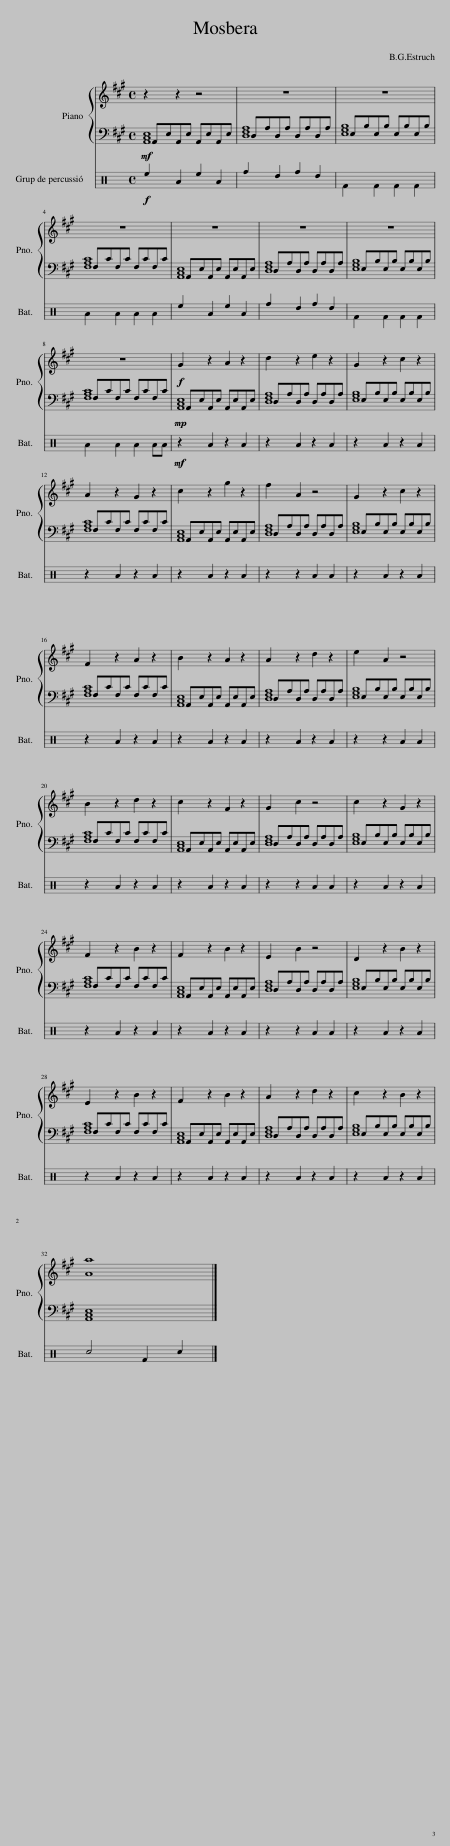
X:1
%%score { 1 | ( 2 3 ) } 4
L:1/8
M:4/4
I:linebreak $
K:A
V:1 treble
V:2 bass
V:3 bass
V:4 perc
K:none
V:1
 z2 z2 z4 | z8 | z8 |$ z8 | z8 | %5
 z8 | z8 |$ z8 |!f! G2 z2 A2 z2 | d2 z2 e2 z2 | %10
 G2 z2 c2 z2 |$ A2 z2 G2 z2 | c2 z2 g2 z2 | f2 A2 z4 | G2 z2 c2 z2 |$ %15
 F2 z2 A2 z2 | B2 z2 A2 z2 | A2 z2 d2 z2 | e2 A2 z4 |$ B2 z2 d2 z2 | %20
 c2 z2 F2 z2 | G2 c2 z4 | c2 z2 G2 z2 |$ F2 z2 B2 z2 | F2 z2 B2 z2 | %25
 E2 B2 z4 | D2 z2 B2 z2 |$ E2 z2 B2 z2 | F2 z2 B2 z2 | A2 z2 d2 z2 | %30
 c2 z2 B2 z2 |$ [Aa]8 |] %32
V:2
!mf! A,,E,A,,E, A,,E,A,,E, | D,A,D,A, D,A,D,A, | E,B,E,B, E,B,E,B, |$ F,CF,C F,CF,C | A,,E,A,,E, A,,E,A,,E, | %5
 D,A,D,A, D,A,D,A, | E,B,E,B, E,B,E,B, |$ F,CF,C F,CF,C |!mp! A,,E,A,,E, A,,E,A,,E, | D,A,D,A, D,A,D,A, | %10
 E,B,E,B, E,B,E,B, |$ F,CF,C F,CF,C | A,,E,A,,E, A,,E,A,,E, | D,A,D,A, D,A,D,A, | E,B,E,B, E,B,E,B, |$ %15
 F,CF,C F,CF,C | A,,E,A,,E, A,,E,A,,E, | D,A,D,A, D,A,D,A, | E,B,E,B, E,B,E,B, |$ F,CF,C F,CF,C | %20
 A,,E,A,,E, A,,E,A,,E, | D,A,D,A, D,A,D,A, | E,B,E,B, E,B,E,B, |$ F,CF,C F,CF,C | A,,E,A,,E, A,,E,A,,E, | %25
 D,A,D,A, D,A,D,A, | E,B,E,B, E,B,E,B, |$ F,CF,C F,CF,C | A,,E,A,,E, A,,E,A,,E, | D,A,D,A, D,A,D,A, | %30
 E,B,E,B, E,B,E,B, |$ [A,,C,E,]8 |] %32
V:3
 [A,,C,E,]8 | [D,F,A,]8 | [E,G,B,]8 |$ [F,A,C]8 | [A,,C,E,]8 | %5
 [D,F,A,]8 | [E,G,B,]8 |$ [F,A,C]8 | [A,,C,E,]8 | [D,F,A,]8 | %10
 [E,G,B,]8 |$ [F,A,C]8 | [A,,C,E,]8 | [D,F,A,]8 | [E,G,B,]8 |$ %15
 [F,A,C]8 | [A,,C,E,]8 | [D,F,A,]8 | [E,G,B,]8 |$ [F,A,C]8 | %20
 [A,,C,E,]8 | [D,F,A,]8 | [E,G,B,]8 |$ [F,A,C]8 | [A,,C,E,]8 | %25
 [D,F,A,]8 | [E,G,B,]8 |$ [F,A,C]8 | [A,,C,E,]8 | [D,F,A,]8 | %30
 [E,G,B,]8 |$ x8 |] %32
V:4
[K:C]!f! e2 A2 e2 A2 | f2 d2 f2 d2 | F2 F2 F2 F2 |$ A2 A2 A2 A2 | e2 A2 e2 A2 | %5
 f2 d2 f2 d2 | F2 F2 F2 F2 |$ A2 A2 A2 AA |!mf! z2 A2 z2 A2 | z2 A2 z2 A2 | %10
 z2 A2 z2 A2 |$ z2 A2 z2 A2 | z2 A2 z2 A2 | z2 z2 A2 A2 | z2 A2 z2 A2 |$ %15
 z2 A2 z2 A2 | z2 A2 z2 A2 | z2 A2 z2 A2 | z2 z2 A2 A2 |$ z2 A2 z2 A2 | %20
 z2 A2 z2 A2 | z2 z2 A2 A2 | z2 A2 z2 A2 |$ z2 A2 z2 A2 | z2 A2 z2 A2 | %25
 z2 z2 A2 A2 | z2 A2 z2 A2 |$ z2 A2 z2 A2 | z2 A2 z2 A2 | z2 A2 z2 A2 | %30
 z2 A2 z2 A2 |$ c4 F2 c2 |] %32
